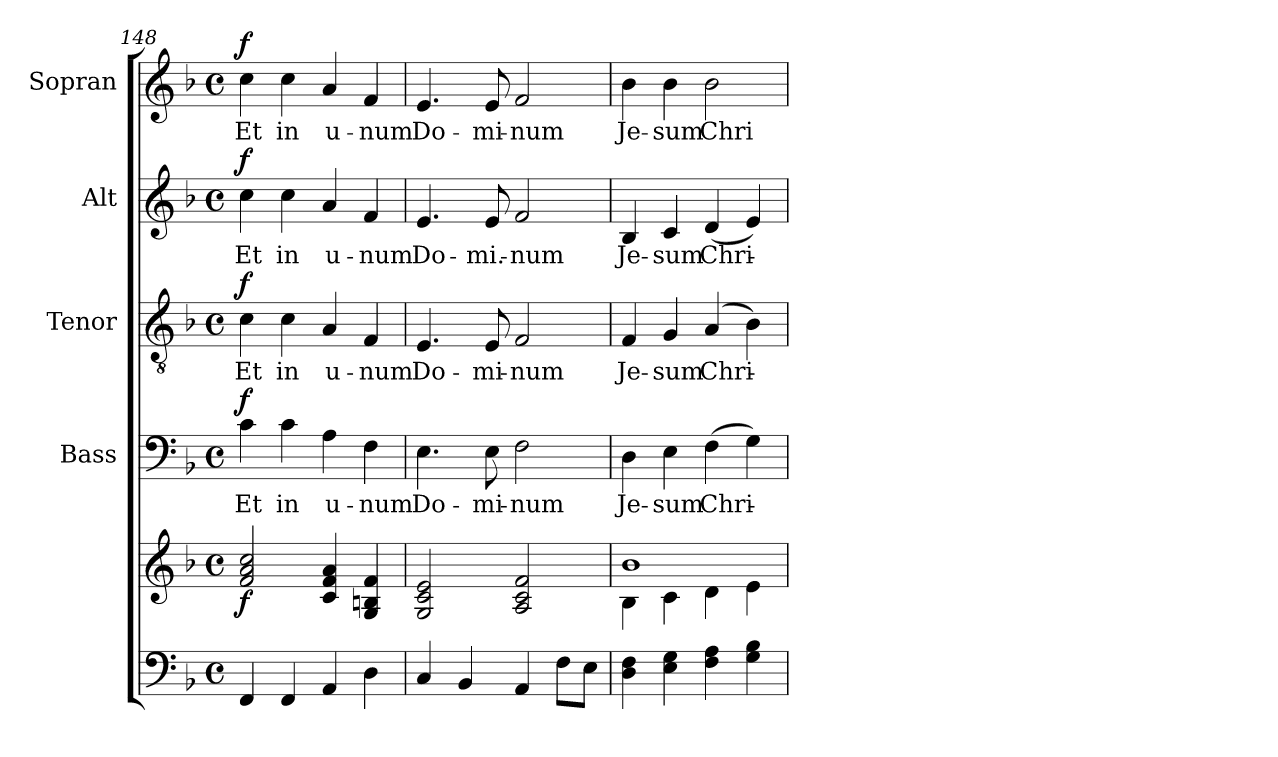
**kern	**kern	**dynam	**kern	**text	**dynam	**kern	**text	**dynam	**kern	**text	**dynam	**kern	**text	**dynam
*part5	*part5	*part5	*part4	*part4	*part4	*part3	*part3	*part3	*part2	*part2	*part2	*part1	*part1	*part1
*staff6	*staff5	*staff5/6	*staff4	*staff4	*staff4	*staff3	*staff3	*staff3	*staff2	*staff2	*staff2	*staff1	*staff1	*staff1
*	*	*	*I"Bass	*	*	*I"Tenor	*	*	*I"Alt	*	*	*I"Sopran	*	*
*	*	*	*I'B.	*	*	*I'T.	*	*	*I'A.	*	*	*I'S.	*	*
*clefF4	*clefG2	*	*clefF4	*	*	*clefGv2	*	*	*clefG2	*	*	*clefG2	*	*
*k[b-]	*k[b-]	*	*k[b-]	*	*	*k[b-]	*	*	*k[b-]	*	*	*k[b-]	*	*
*F:	*F:	*	*F:	*	*	*F:	*	*	*F:	*	*	*F:	*	*
*M4/4	*M4/4	*	*M4/4	*	*	*M4/4	*	*	*M4/4	*	*	*M4/4	*	*
*met(c)	*met(c)	*	*met(c)	*	*	*met(c)	*	*	*met(c)	*	*	*met(c)	*	*
=148	=148	=148	=148	=148	=148	=148	=148	=148	=148	=148	=148	=148	=148	=148
!	!	!LO:DY:b	!	!LO:LY:b	!LO:DY:a	!	!LO:LY:b	!LO:DY:a	!	!LO:LY:b	!LO:DY:a	!	!LO:LY:b	!LO:DY:a
4FF/	2f/ 2a/ 2cc/	f	4c\	Et	f	4c\	Et	f	4cc\	Et	f	4cc\	Et	f
!	!	!	!	!LO:LY:b	!	!	!LO:LY:b	!	!	!LO:LY:b	!	!	!LO:LY:b	!
4FF/	.	.	4c\	in	.	4c\	in	.	4cc\	in	.	4cc\	in	.
!	!	!	!	!LO:LY:b	!	!	!LO:LY:b	!	!	!LO:LY:b	!	!	!LO:LY:b	!
4AA/	4c/ 4f/ 4a/	.	4A\	u-	.	4A/	u-	.	4a/	u-	.	4a/	u-	.
!	!	!	!	!LO:LY:b	!	!	!LO:LY:b	!	!	!LO:LY:b	!	!	!LO:LY:b	!
4D\	4G/ 4Bn/ 4f/	.	4F\	-num	.	4F/	-num	.	4f/	-num	.	4f/	-num	.
!!LO:PB:g=z
=149	=149	=149	=149	=149	=149	=149	=149	=149	=149	=149	=149	=149	=149	=149
!	!	!	!	!LO:LY:b	!	!	!LO:LY:b	!	!	!LO:LY:b	!	!	!LO:LY:b	!
4C/	2G/ 2c/ 2e/	.	4.E\	Do-	.	4.E/	Do-	.	4.e/	Do-	.	4.e/	Do-	.
4BB-/	.	.	.	.	.	.	.	.	.	.	.	.	.	.
!	!	!	!	!LO:LY:b	!	!	!LO:LY:b	!	!	!LO:LY:b	!	!	!LO:LY:b	!
.	.	.	8E\	-mi-	.	8E/	-mi-	.	8e/	-mi.-	.	8e/	-mi-	.
!	!	!	!	!LO:LY:b	!	!	!LO:LY:b	!	!	!LO:LY:b	!	!	!LO:LY:b	!
4AA/	2A/ 2c/ 2f/	.	2F\	-num	.	2F/	-num	.	2f/	-num	.	2f/	-num	.
8F\L	.	.	.	.	.	.	.	.	.	.	.	.	.	.
8E\J	.	.	.	.	.	.	.	.	.	.	.	.	.	.
=150	=150	=150	=150	=150	=150	=150	=150	=150	=150	=150	=150	=150	=150	=150
*	*^	*	*	*	*	*	*	*	*	*	*	*	*	*
!	!	!	!	!	!LO:LY:b	!	!	!LO:LY:b	!	!	!LO:LY:b	!	!	!LO:LY:b	!
4D\ 4F\	1b-	4B-\	.	4D\	Je-	.	4F/	Je-	.	4B-/	Je-	.	4b-\	Je-	.
!	!	!	!	!	!LO:LY:b	!	!	!LO:LY:b	!	!	!LO:LY:b	!	!	!LO:LY:b	!
4E\ 4G\	.	4c\	.	4E\	-sum	.	4G/	-sum	.	4c/	-sum	.	4b-\	-sum	.
!	!	!	!	!	!LO:LY:b	!	!	!LO:LY:b	!	!	!LO:LY:b	!	!	!LO:LY:b	!
4F\ 4A\	.	4d\	.	(>4F\	Chri-	.	(4A/	Chri-	.	(<4d/	Chri-	.	2b-\	Chri-	.
4G\ 4B-\	.	4e\	.	4G\)	.	.	4B-\)	.	.	4e/)	.	.	.	.	.
*	*v	*v	*	*	*	*	*	*	*	*	*	*	*	*	*
=	=	=	=	=	=	=	=	=	=	=	=	=	=	=
*-	*-	*-	*-	*-	*-	*-	*-	*-	*-	*-	*-	*-	*-	*-
